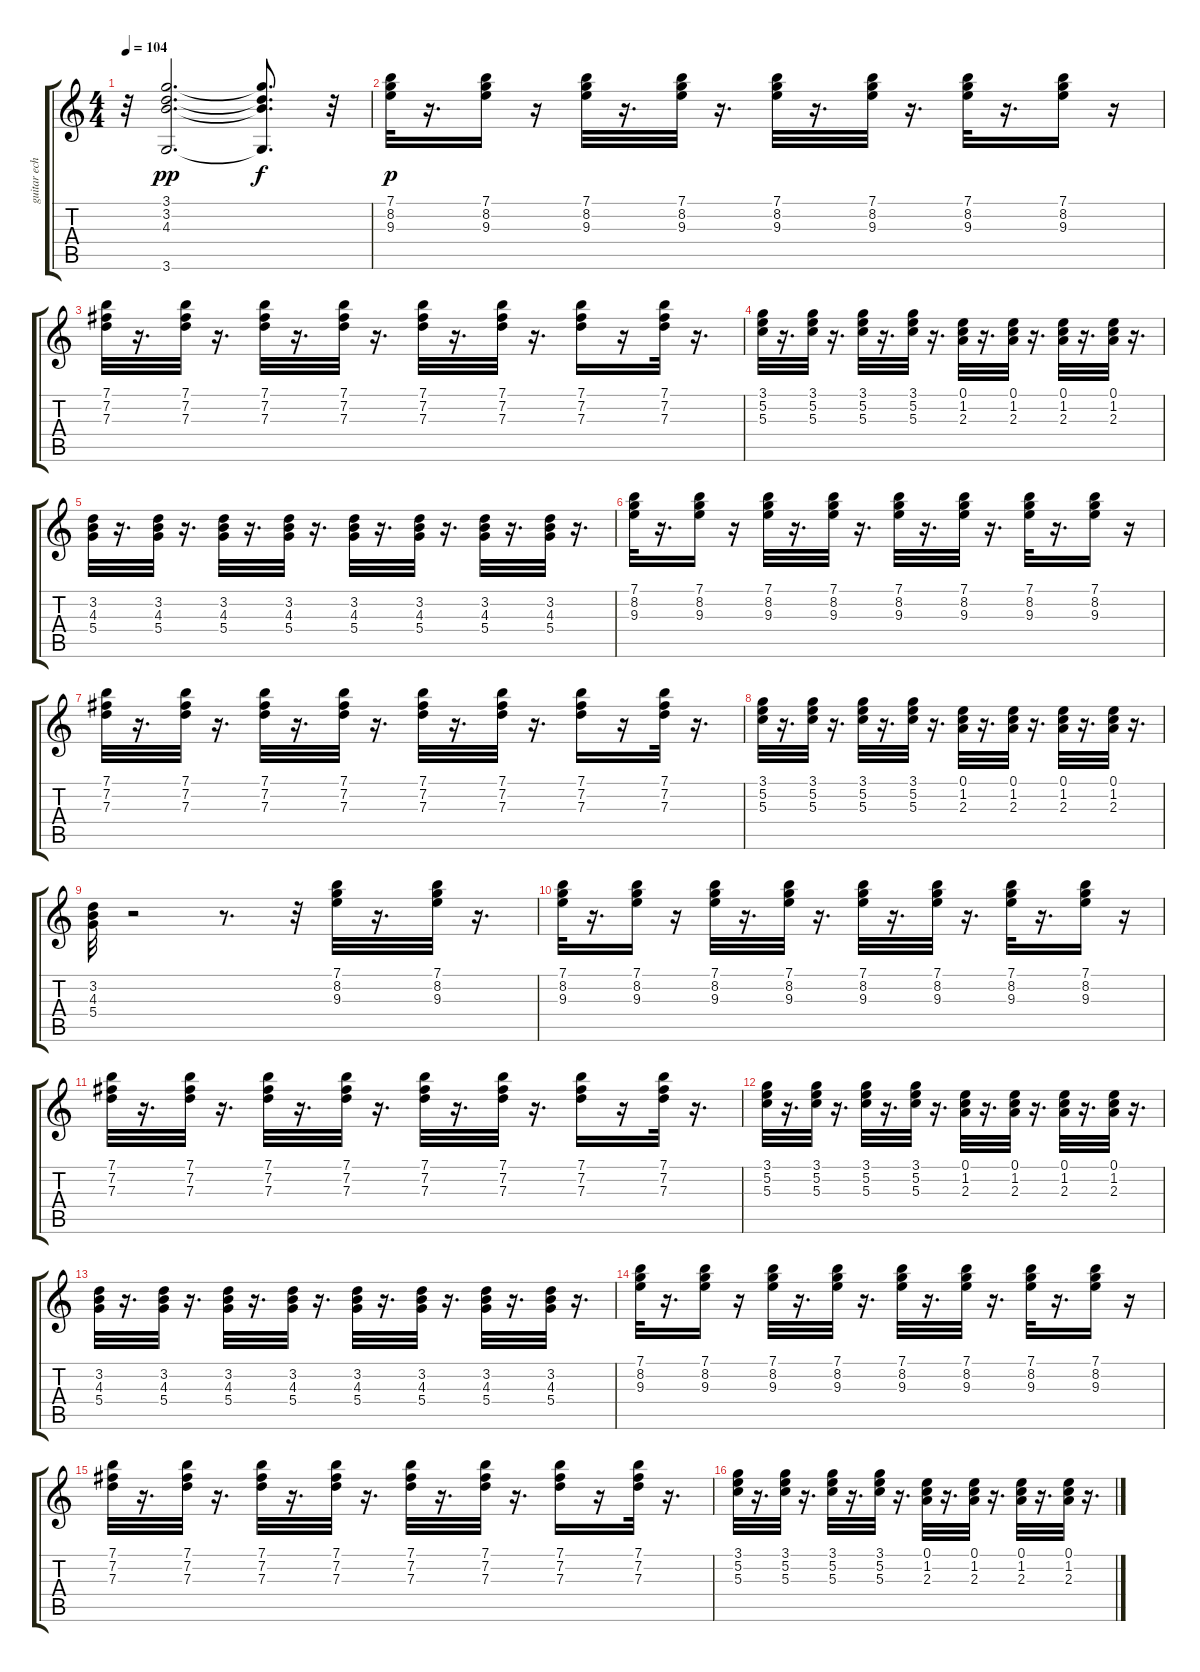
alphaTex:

\track ("guitar echo" "guitar ech") {instrument acousticbass}
\staff {score tabs}
\tuning (E4 B3 G3 D3 A2 E2) {hide}
\ts (4 4)
\tempo 104
\clef g2
\ks c
r.32{dy pp} (3.1 3.2 4.3 3.6).2{d} (3.1{t} 3.2{t} 4.3{t} 3.6{t}).8{d dy f} r.32 |
(7.1 8.2 9.3).32{dy p volume 10} r.16{d} (7.1 8.2 9.3).16 r.16 (7.1 8.2 9.3).32 r.16{d} (7.1 8.2 9.3).32 r.16{d} (7.1 8.2 9.3).32 r.16{d} (7.1 8.2 9.3).32 r.16{d} (7.1 8.2 9.3).32 r.16{d} (7.1 8.2 9.3).16 r.16 |
(7.1 7.2 7.3).32 r.16{d} (7.1 7.2 7.3).32 r.16{d} (7.1 7.2 7.3).32 r.16{d} (7.1 7.2 7.3).32 r.16{d} (7.1 7.2 7.3).32 r.16{d} (7.1 7.2 7.3).32 r.16{d} (7.1 7.2 7.3).16 r.16 (7.1 7.2 7.3).32 r.16{d} |
(3.1 5.2 5.3).32 r.16{d} (3.1 5.2 5.3).32 r.16{d} (3.1 5.2 5.3).32 r.16{d} (3.1 5.2 5.3).32 r.16{d} (0.1 1.2 2.3).32 r.16{d} (0.1 1.2 2.3).32 r.16{d} (0.1 1.2 2.3).32 r.16{d} (0.1 1.2 2.3).32 r.16{d} |
(3.2 4.3 5.4).32 r.16{d} (3.2 4.3 5.4).32 r.16{d} (3.2 4.3 5.4).32 r.16{d} (3.2 4.3 5.4).32 r.16{d} (3.2 4.3 5.4).32 r.16{d} (3.2 4.3 5.4).32 r.16{d} (3.2 4.3 5.4).32 r.16{d} (3.2 4.3 5.4).32 r.16{d} |
(7.1 8.2 9.3).32 r.16{d} (7.1 8.2 9.3).16 r.16 (7.1 8.2 9.3).32 r.16{d} (7.1 8.2 9.3).32 r.16{d} (7.1 8.2 9.3).32 r.16{d} (7.1 8.2 9.3).32 r.16{d} (7.1 8.2 9.3).32 r.16{d} (7.1 8.2 9.3).16 r.16 |
(7.1 7.2 7.3).32 r.16{d} (7.1 7.2 7.3).32 r.16{d} (7.1 7.2 7.3).32 r.16{d} (7.1 7.2 7.3).32 r.16{d} (7.1 7.2 7.3).32 r.16{d} (7.1 7.2 7.3).32 r.16{d} (7.1 7.2 7.3).16 r.16 (7.1 7.2 7.3).32 r.16{d} |
(3.1 5.2 5.3).32 r.16{d} (3.1 5.2 5.3).32 r.16{d} (3.1 5.2 5.3).32 r.16{d} (3.1 5.2 5.3).32 r.16{d} (0.1 1.2 2.3).32 r.16{d} (0.1 1.2 2.3).32 r.16{d} (0.1 1.2 2.3).32 r.16{d} (0.1 1.2 2.3).32 r.16{d} |
(3.2 4.3 5.4).32 r.2 r.8{d} r.32 (7.1 8.2 9.3).32 r.16{d} (7.1 8.2 9.3).32 r.16{d} |
(7.1 8.2 9.3).32 r.16{d} (7.1 8.2 9.3).16 r.16 (7.1 8.2 9.3).32 r.16{d} (7.1 8.2 9.3).32 r.16{d} (7.1 8.2 9.3).32 r.16{d} (7.1 8.2 9.3).32 r.16{d} (7.1 8.2 9.3).32 r.16{d} (7.1 8.2 9.3).16 r.16 |
(7.1 7.2 7.3).32 r.16{d} (7.1 7.2 7.3).32 r.16{d} (7.1 7.2 7.3).32 r.16{d} (7.1 7.2 7.3).32 r.16{d} (7.1 7.2 7.3).32 r.16{d} (7.1 7.2 7.3).32 r.16{d} (7.1 7.2 7.3).16 r.16 (7.1 7.2 7.3).32 r.16{d} |
(3.1 5.2 5.3).32 r.16{d} (3.1 5.2 5.3).32 r.16{d} (3.1 5.2 5.3).32 r.16{d} (3.1 5.2 5.3).32 r.16{d} (0.1 1.2 2.3).32 r.16{d} (0.1 1.2 2.3).32 r.16{d} (0.1 1.2 2.3).32 r.16{d} (0.1 1.2 2.3).32 r.16{d} |
(3.2 4.3 5.4).32 r.16{d} (3.2 4.3 5.4).32 r.16{d} (3.2 4.3 5.4).32 r.16{d} (3.2 4.3 5.4).32 r.16{d} (3.2 4.3 5.4).32 r.16{d} (3.2 4.3 5.4).32 r.16{d} (3.2 4.3 5.4).32 r.16{d} (3.2 4.3 5.4).32 r.16{d} |
(7.1 8.2 9.3).32 r.16{d} (7.1 8.2 9.3).16 r.16 (7.1 8.2 9.3).32 r.16{d} (7.1 8.2 9.3).32 r.16{d} (7.1 8.2 9.3).32 r.16{d} (7.1 8.2 9.3).32 r.16{d} (7.1 8.2 9.3).32 r.16{d} (7.1 8.2 9.3).16 r.16 |
(7.1 7.2 7.3).32 r.16{d} (7.1 7.2 7.3).32 r.16{d} (7.1 7.2 7.3).32 r.16{d} (7.1 7.2 7.3).32 r.16{d} (7.1 7.2 7.3).32 r.16{d} (7.1 7.2 7.3).32 r.16{d} (7.1 7.2 7.3).16 r.16 (7.1 7.2 7.3).32 r.16{d} |
(3.1 5.2 5.3).32 r.16{d} (3.1 5.2 5.3).32 r.16{d} (3.1 5.2 5.3).32 r.16{d} (3.1 5.2 5.3).32 r.16{d} (0.1 1.2 2.3).32 r.16{d} (0.1 1.2 2.3).32 r.16{d} (0.1 1.2 2.3).32 r.16{d} (0.1 1.2 2.3).32 r.16{d}
